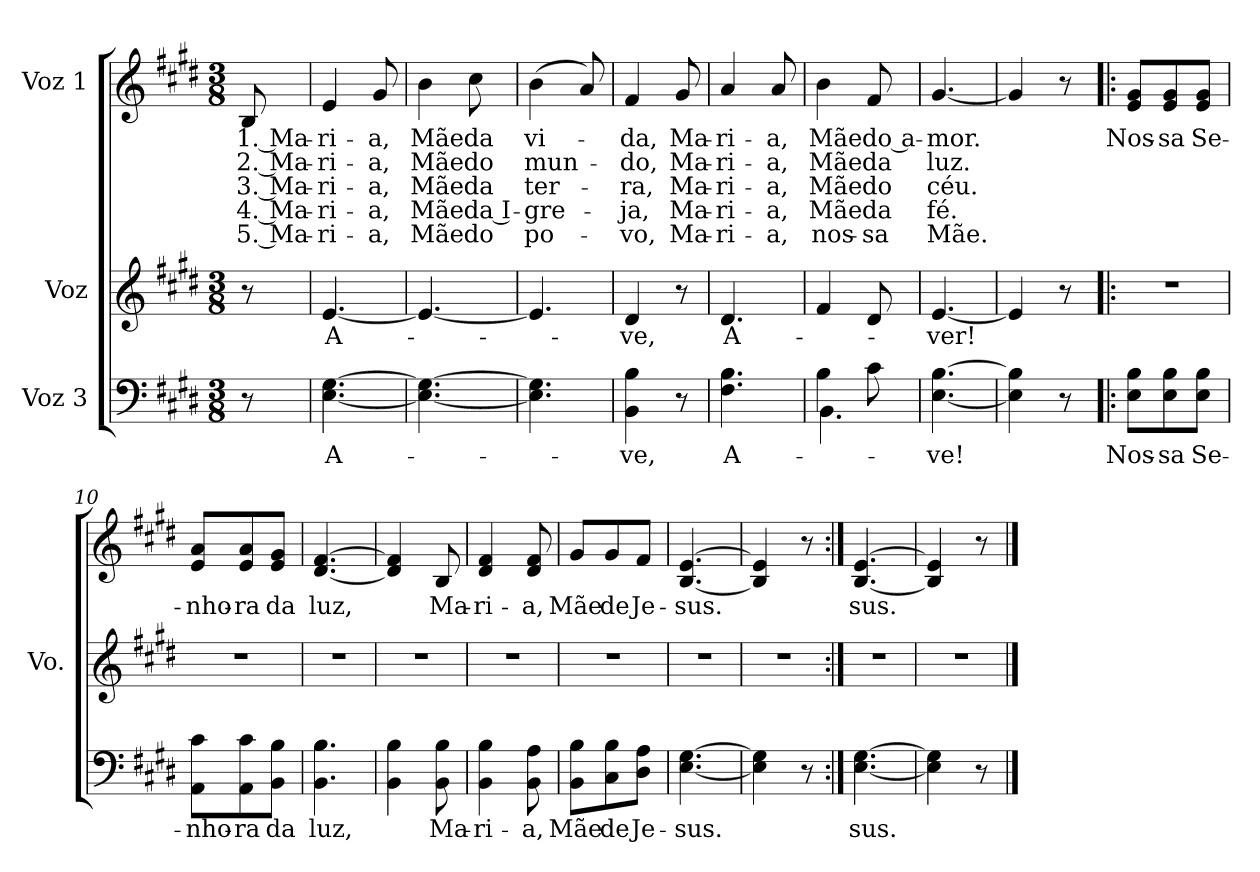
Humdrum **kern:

**kern	**text	**kern	**text	**kern	**text	**text	**text	**text	**text
*part3	*part3	*part2	*part2	*part1	*part1	*part1	*part1	*part1	*part1
*staff3	*staff3	*staff2	*staff2	*staff1	*staff1	*staff1	*staff1	*staff1	*staff1
*I"Voz 3	*	*I"Voz	*	*I"Voz 1	*	*	*	*	*
*	*	*I'Vo.	*	*	*	*	*	*	*
*clefF4	*	*clefG2	*	*clefG2	*	*	*	*	*
*k[f#c#g#d#]	*	*k[f#c#g#d#]	*	*k[f#c#g#d#]	*	*	*	*	*
*M3/8	*	*M3/8	*	*M3/8	*	*	*	*	*
*MM60	*	*MM60	*	*MM60	*	*	*	*	*
=	=	=	=	=	=	=	=	=	=
!	!	!	!	!	!LO:LY:b	!LO:LY:b	!LO:LY:b	!LO:LY:b	!LO:LY:b
8r	.	8r	.	8B/	1. Ma-	2. Ma-	3. Ma-	4. Ma-	5. Ma-
=1	=1	=1	=1	=1	=1	=1	=1	=1	=1
!	!LO:LY:b	!	!LO:LY:b	!	!LO:LY:b	!LO:LY:b	!LO:LY:b	!LO:LY:b	!LO:LY:b
[4.E\ [4.G#\	A-	[4.e/	A-	4e/	-ri-	-ri-	-ri-	-ri-	-ri-
!	!	!	!	!	!LO:LY:b	!LO:LY:b	!LO:LY:b	!LO:LY:b	!LO:LY:b
.	.	.	.	8g#/	-a,	-a,	-a,	-a,	-a,
=2	=2	=2	=2	=2	=2	=2	=2	=2	=2
!	!	!	!	!	!LO:LY:b	!LO:LY:b	!LO:LY:b	!LO:LY:b	!LO:LY:b
4.E\_ 4.G#\_	.	4.e/_	.	4b\	Mãe	Mãe	Mãe	Mãe	Mãe
!	!	!	!	!	!LO:LY:b	!LO:LY:b	!LO:LY:b	!LO:LY:b	!LO:LY:b
.	.	.	.	8cc#\	da	do	da	da I-	do
=3	=3	=3	=3	=3	=3	=3	=3	=3	=3
!	!	!	!	!	!LO:LY:b	!LO:LY:b	!LO:LY:b	!LO:LY:b	!LO:LY:b
4.E\] 4.G#\]	.	4.e/]	.	(>4b\	vi-	mun-	ter-	-gre-	po-
.	.	.	.	8a/)	.	.	.	.	.
=4	=4	=4	=4	=4	=4	=4	=4	=4	=4
!	!LO:LY:b	!	!LO:LY:b	!	!LO:LY:b	!LO:LY:b	!LO:LY:b	!LO:LY:b	!LO:LY:b
4BB\ 4B\	-ve,	4d#/	-ve,	4f#/	-da,	-do,	-ra,	-ja,	-vo,
!	!	!	!	!	!LO:LY:b	!LO:LY:b	!LO:LY:b	!LO:LY:b	!LO:LY:b
8r	.	8r	.	8g#/	Ma-	Ma-	Ma-	Ma-	Ma-
=5	=5	=5	=5	=5	=5	=5	=5	=5	=5
!	!LO:LY:b	!	!LO:LY:b	!	!LO:LY:b	!LO:LY:b	!LO:LY:b	!LO:LY:b	!LO:LY:b
4.F#\ 4.B\	A-	4.d#/	A-	4a/	-ri-	-ri-	-ri-	-ri-	-ri-
!	!	!	!	!	!LO:LY:b	!LO:LY:b	!LO:LY:b	!LO:LY:b	!LO:LY:b
.	.	.	.	8a/	-a,	-a,	-a,	-a,	-a,
=6	=6	=6	=6	=6	=6	=6	=6	=6	=6
*^	*	*	*	*	*	*	*	*	*
!	!	!	!	!	!	!LO:LY:b	!LO:LY:b	!LO:LY:b	!LO:LY:b	!LO:LY:b
4B\	4.BB\	.	4f#/	.	4b\	Mãe	Mãe	Mãe	Mãe	nos-
!	!	!	!	!	!	!LO:LY:b	!LO:LY:b	!LO:LY:b	!LO:LY:b	!LO:LY:b
8c#\	.	.	8d#/	.	8f#/	do a-	da	do	da	-sa
*v	*v	*	*	*	*	*	*	*	*	*
=7	=7	=7	=7	=7	=7	=7	=7	=7	=7
!	!LO:LY:b	!	!LO:LY:b	!	!LO:LY:b	!LO:LY:b	!LO:LY:b	!LO:LY:b	!LO:LY:b
[4.E\ [4.B\	-ve!	[4.e/	-ver!	[4.g#/	-mor.	luz.	céu.	fé.	Mãe.
=8	=8	=8	=8	=8	=8	=8	=8	=8	=8
4E\] 4B\]	.	4e/]	.	4g#/]	.	.	.	.	.
8r	.	8r	.	8r	.	.	.	.	.
!!LO:LB:g=z
=9!|:	=9!|:	=9!|:	=9!|:	=9!|:	=9!|:	=9!|:	=9!|:	=9!|:	=9!|:
!	!LO:LY:b	!	!	!	!LO:LY:b	!	!	!	!
8E\ 8B\L	Nos-	4.r	.	8e/ 8g#/L	Nos-	.	.	.	.
!	!LO:LY:b	!	!	!	!LO:LY:b	!	!	!	!
8E\ 8B\	-sa	.	.	8e/ 8g#/	-sa	.	.	.	.
!	!LO:LY:b	!	!	!	!LO:LY:b	!	!	!	!
8E\ 8B\J	Se-	.	.	8e/ 8g#/J	Se-	.	.	.	.
=10	=10	=10	=10	=10	=10	=10	=10	=10	=10
!	!LO:LY:b	!	!	!	!LO:LY:b	!	!	!	!
8AA\ 8c#\L	-nho-	4.r	.	8e/ 8a/L	-nho-	.	.	.	.
!	!LO:LY:b	!	!	!	!LO:LY:b	!	!	!	!
8AA\ 8c#\	-ra	.	.	8e/ 8a/	-ra	.	.	.	.
!	!LO:LY:b	!	!	!	!LO:LY:b	!	!	!	!
8BB\ 8B\J	da	.	.	8e/ 8g#/J	da	.	.	.	.
=11	=11	=11	=11	=11	=11	=11	=11	=11	=11
!	!LO:LY:b	!	!	!	!LO:LY:b	!	!	!	!
4.BB\ 4.B\	luz,	4.r	.	[4.d#/ [4.f#/	luz,	.	.	.	.
=12	=12	=12	=12	=12	=12	=12	=12	=12	=12
4BB\ 4B\	.	4.r	.	4d#/] 4f#/]	.	.	.	.	.
!	!LO:LY:b	!	!	!	!LO:LY:b	!	!	!	!
8BB\ 8B\	Ma-	.	.	8B/	Ma-	.	.	.	.
=13	=13	=13	=13	=13	=13	=13	=13	=13	=13
!	!LO:LY:b	!	!	!	!LO:LY:b	!	!	!	!
4BB\ 4B\	-ri-	4.r	.	4d#/ 4f#/	-ri-	.	.	.	.
!	!LO:LY:b	!	!	!	!LO:LY:b	!	!	!	!
8BB\ 8A\	-a,	.	.	8d#/ 8f#/	-a,	.	.	.	.
!!LO:LB:g=z
=14	=14	=14	=14	=14	=14	=14	=14	=14	=14
!	!LO:LY:b	!	!	!	!LO:LY:b	!	!	!	!
8BB\ 8B\L	Mãe	4.r	.	8g#/L	Mãe	.	.	.	.
!	!LO:LY:b	!	!	!	!LO:LY:b	!	!	!	!
8C#\ 8B\	de	.	.	8g#/	de	.	.	.	.
!	!LO:LY:b	!	!	!	!LO:LY:b	!	!	!	!
8D#\ 8A\J	Je-	.	.	8f#/J	Je-	.	.	.	.
=15	=15	=15	=15	=15	=15	=15	=15	=15	=15
!	!LO:LY:b	!	!	!	!LO:LY:b	!	!	!	!
[4.E\ [4.G#\	-sus.	4.r	.	[4.B/ [4.e/	-sus.	.	.	.	.
=16	=16	=16	=16	=16	=16	=16	=16	=16	=16
4E\] 4G#\]	.	4.r	.	4B/] 4e/]	.	.	.	.	.
8r	.	.	.	8r	.	.	.	.	.
=17:|!	=17:|!	=17:|!	=17:|!	=17:|!	=17:|!	=17:|!	=17:|!	=17:|!	=17:|!
!	!LO:LY:b	!	!	!	!LO:LY:b	!	!	!	!
[4.E\ [4.G#\	sus.	4.r	.	[4.B/ [4.e/	sus.	.	.	.	.
=18	=18	=18	=18	=18	=18	=18	=18	=18	=18
4E\] 4G#\]	.	4.r	.	4B/] 4e/]	.	.	.	.	.
8r	.	.	.	8r	.	.	.	.	.
==	==	==	==	==	==	==	==	==	==
*-	*-	*-	*-	*-	*-	*-	*-	*-	*-
